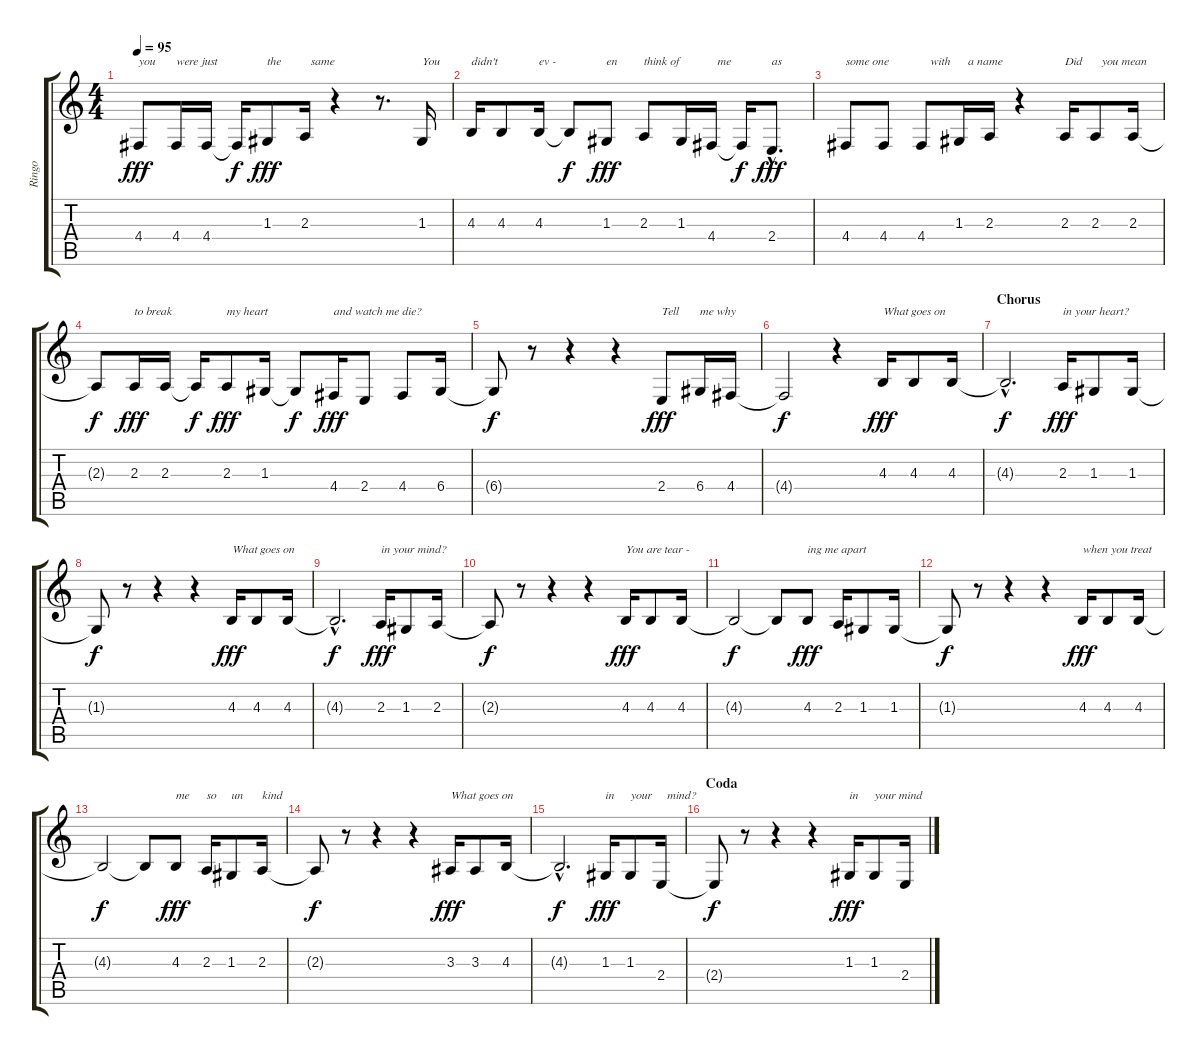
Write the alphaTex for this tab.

\track ("Ringo" "Ringo") {instrument altosax}
\staff {score tabs}
\tuning (E4 B3 G3 D3 A2 E2) {hide}
\ts (4 4)
\tempo 95
\clef g2
\ks c
4.4.8{txt "you" dy fff} 4.4.16{txt "were just"} 4.4.16 4.4{t}.16{dy f} 1.3.8{txt "the" dy fff} 2.3.16{txt "  same"} r.4 r.8{d} 1.3.16{txt "You"} |
4.3.16{txt "didn't"} 4.3.8 4.3.16{txt "ev -"} 4.3{t}.8{dy f} 1.3.8{txt "en" dy fff} 2.3.8{txt "think of"} 1.3.16 4.4.16{txt "  me"} 4.4{t}.16{dy f} 2.4{hac}.8{d txt "as" dy fff} |
4.4.8{txt "some one"} 4.4.8{txt " "} 4.4.8{txt "   with"} 1.3.16{txt "   a name"} 2.3.16 r.4 2.3.16{txt "Did"} 2.3.8{txt "  you mean"} 2.3.16{txt " "} |
2.3{t}.8{txt " " dy f} 2.3.16{txt "to break" dy fff} 2.3.16{txt " "} 2.3{t}.16{txt " " dy f} 2.3.8{txt "my heart" dy fff} 1.3.16 1.3{t}.8{dy f} 4.4.16{txt "and watch me die?" dy fff} 2.4.8{txt " "} 4.4.8{txt " "} 6.4.16{txt " "} |
6.4{t}.8{dy f} r.8 r.4 r.4 2.4.8{txt "Tell" dy fff} 6.4.16{txt "me why"} 4.4.16 |
4.4{t}.2{dy f} r.4 4.3.16{txt "What goes on" dy fff} 4.3.8 4.3.16 |
\section ("" "Chorus")
4.3{hac t}.2{d dy f} 2.3.16{txt "in your heart?" dy fff} 1.3.8 1.3.16 |
1.3{t}.8{dy f} r.8 r.4 r.4 4.3.16{txt "What goes on" dy fff} 4.3.8 4.3.16 |
4.3{hac t}.2{d dy f} 2.3.16{txt "in your mind?" dy fff} 1.3.8 2.3.16 |
2.3{t}.8{dy f} r.8 r.4 r.4 4.3.16{txt "You are tear -" dy fff} 4.3.8 4.3.16 |
4.3{t}.2{dy f} 4.3{t}.8 4.3.8{txt "ing me apart" dy fff} 2.3.16 1.3.8 1.3.16 |
1.3{t}.8{dy f} r.8 r.4 r.4 4.3.16{txt "when you treat" dy fff} 4.3.8 4.3.16 |
4.3{t}.2{dy f} 4.3{t}.8 4.3.8{txt "me" dy fff} 2.3.16{txt "so"} 1.3.8{txt "un"} 2.3.16{txt "kind"} |
2.3{t}.8{dy f} r.8 r.4 r.4 3.3.16{txt "What goes on" dy fff} 3.3.8 4.3.16 |
4.3{hac t}.2{d dy f} 1.3.16{txt "in" dy fff} 1.3.8{txt "your"} 2.4.16{txt "  mind?"} |
\section ("" "Coda")
2.4{t}.8{dy f} r.8 r.4 r.4 1.3.16{txt "in" dy fff} 1.3.8{txt "your mind"} 2.4.16
